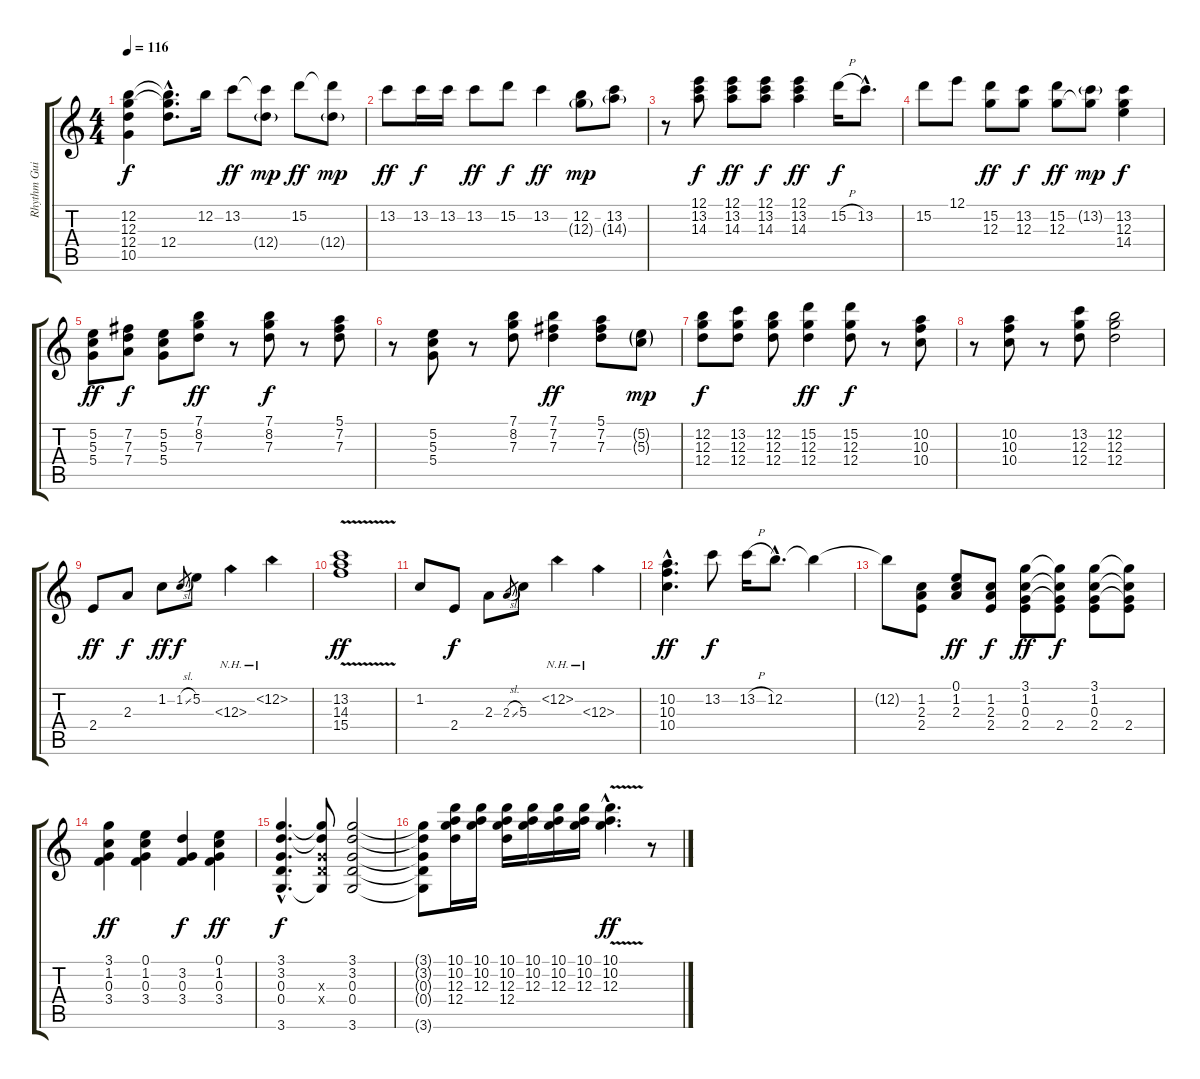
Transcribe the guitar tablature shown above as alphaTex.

\track ("Rhythm Guitar 2" "Rhythm Gui") {instrument overdrivenguitar}
\staff {score tabs}
\tuning (E4 B3 G3 D3 A2 E2) {hide}
\ts (4 4)
\tempo 116
\clef g2
\ks c
(12.2 12.3 12.4 10.5).4{dy f} (12.2{hac t} 12.3{hac t} 12.4{hac}).8{d} 12.2.16 13.2.8{dy ff} (13.2{t} 12.4{g}).8{dy mp} 15.2.8{dy ff} (15.2{t} 12.4{g}).8{dy mp} |
13.2.8{dy ff} 13.2.16{dy f} 13.2.16 13.2.8{dy ff} 15.2.8{dy f} 13.2.4{dy ff} (12.2 12.3{g}).8{dy mp} (13.2 14.3{g}).8 |
r.8 (12.1 13.2 14.3).8{dy f} (12.1 13.2 14.3).8{dy ff} (12.1 13.2 14.3).8{dy f} (12.1 13.2 14.3).4{dy ff} 15.2{h}.16{dy f} 13.2{hac}.8{d} |
15.2.8 12.1.8 (15.2 12.3).8{dy ff} (13.2 12.3).8{dy f} (15.2 12.3).8{dy ff} (13.2{g} 12.3{t}).8{dy mp} (13.2 12.3 14.4).4{dy f} |
(5.2 5.3 5.4).8{dy ff} (7.2 7.3 7.4).8{dy f} (5.2 5.3 5.4).8 (7.1 8.2 7.3).8{dy ff} r.8 (7.1 8.2 7.3).8{dy f} r.8 (5.1 7.2 7.3).8 |
r.8 (5.2 5.3 5.4).8 r.8 (7.1 8.2 7.3).8 (7.1 7.2 7.3).4{dy ff} (5.1 7.2 7.3).8 (5.2{g} 5.3{g}).8{dy mp} |
(12.2 12.3 12.4).8{dy f} (13.2 12.3 12.4).8 (12.2 12.3 12.4).8 (15.2 12.3 12.4).4{dy ff} (15.2 12.3 12.4).8{dy f} r.8 (10.2 10.3 10.4).8 |
r.8 (10.2 10.3 10.4).8 r.8 (13.2 12.3 12.4).8 (12.2 12.3 12.4).2 |
2.4.8{dy ff} 2.3.8{dy f} 1.2.8{dy ff} 1.2{sl}.8{gr dy f} 5.2.8 12.3{nh}.4 12.2{nh}.4 |
(13.2{v} 14.3{v} 15.4{v}).1{dy ff} |
1.2.8 2.4.8{dy f} 2.3.8 2.3{sl}.8{gr} 5.3.8 12.2{nh}.4 12.3{nh}.4 |
(10.2{hac} 10.3{hac} 10.4{hac}).4{d dy ff} 13.2.8{dy f} 13.2{h}.16 12.2{hac}.8{d} 12.2{t}.4 |
12.2{t}.8 (1.2 2.3 2.4).8 (0.1 1.2 2.3).8{dy ff} (1.2 2.3 2.4).8{dy f} (3.1 1.2 0.3 2.4).8{dy ff} (3.1{t} 1.2{t} 0.3{t} 2.4).8{dy f} (3.1 1.2 0.3 2.4).8 (3.1{t} 1.2{t} 0.3{t} 2.4).8 |
(3.1 1.2 0.3 3.4).4{dy ff} (0.1 1.2 0.3 3.4).4 (3.2 0.3 3.4).4{dy f} (0.1 1.2 0.3 3.4).4{dy ff} |
(3.1{hac} 3.2{hac} 0.3{hac} 0.4{hac} 3.6{hac}).4{d dy f} (3.1{t} 3.2{t} 0.3{x} 0.4{x} 3.6{t}).8 (3.1 3.2 0.3 0.4 3.6).2 |
(3.1{t} 3.2{t} 0.3{t} 0.4{t} 3.6{t}).8 (10.1 10.2 12.3 12.4).16 (10.1 10.2 12.3).16 (10.1 10.2 12.3 12.4).16 (10.1 10.2 12.3).16 (10.1 10.2 12.3).16 (10.1 10.2 12.3).16 (10.1{v hac} 10.2{v hac} 12.3{v hac}).4{d dy ff} r.8
